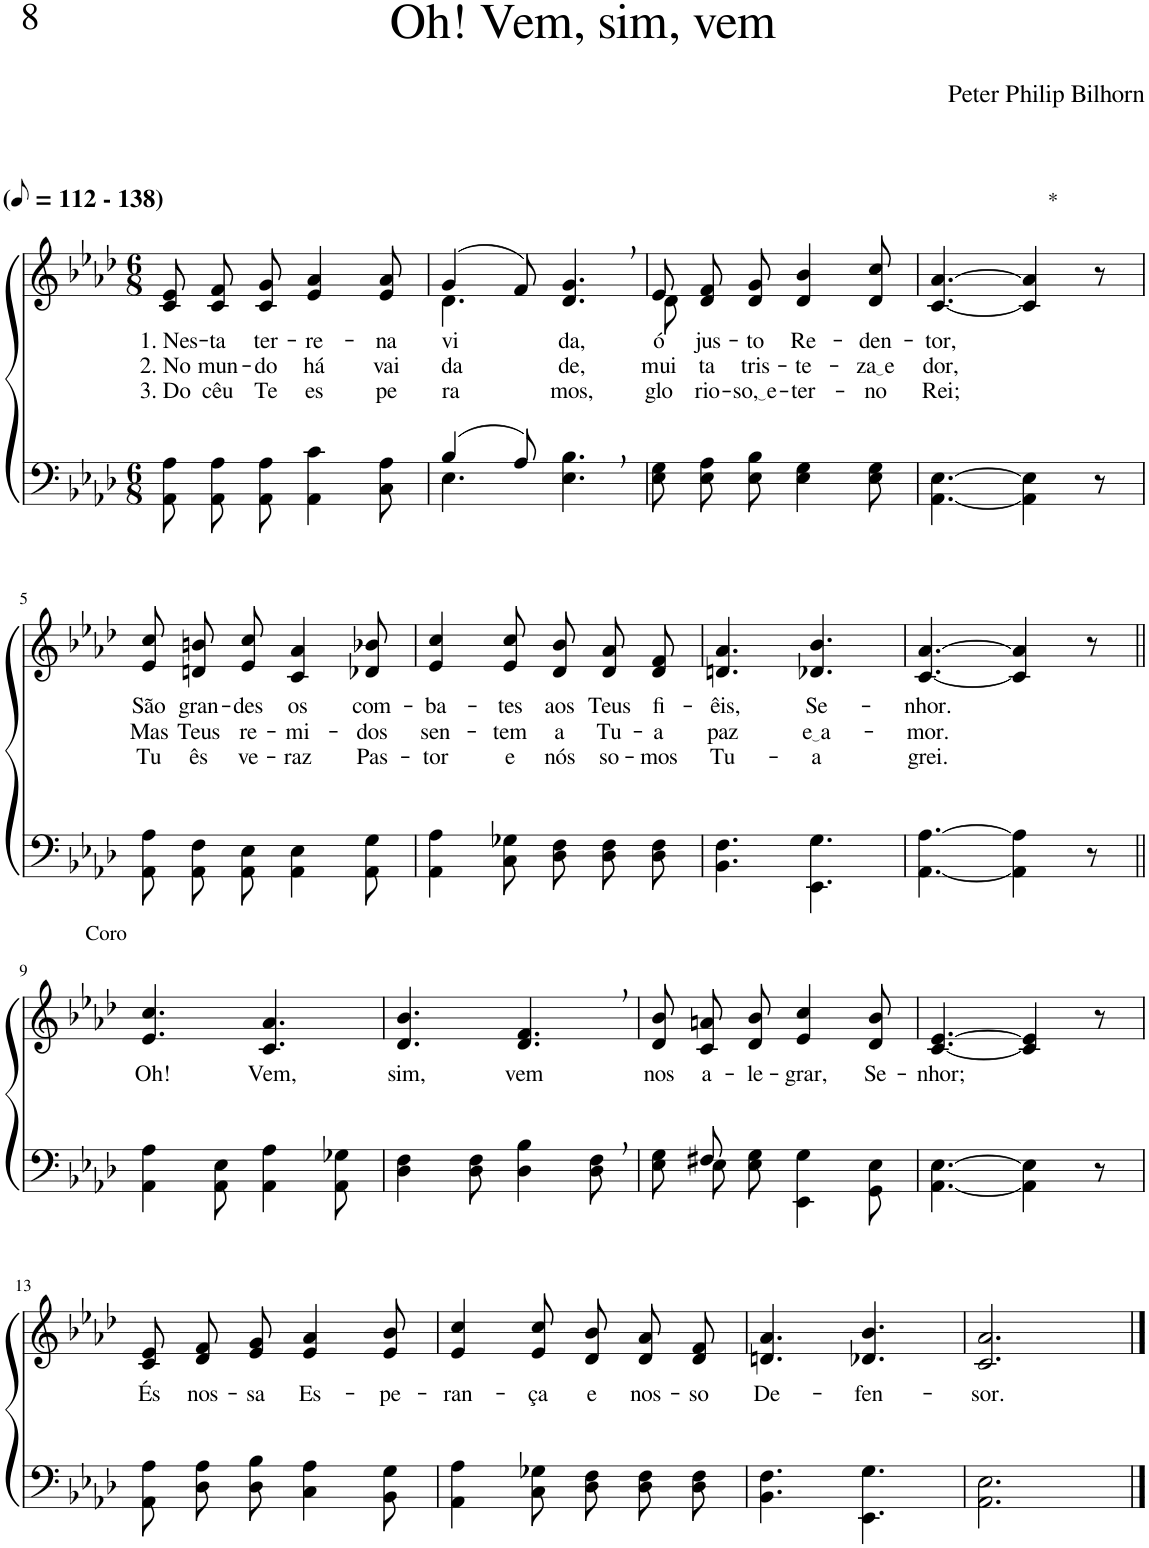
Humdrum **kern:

**kern	**kern	**text	**text	**text
*part2	*part1	*part1	*part1	*part1
*staff2	*staff1	*staff1	*staff1	*staff1
*I"Parte III e IV	*I"Parte I e II	*	*	*
*clefF4	*clefG2	*	*	*
*Trd-1c-2	*Trd-1c-2	*	*	*
*k[b-e-a-d-]	*k[b-e-a-d-]	*	*	*
*M6/8	*M6/8	*	*	*
*MM56	*MM56	*	*	*
=1	=1	=1	=1	=1
!	!LO:TX:a:B:t=(	!	!	!
!	!LO:TX:a:B:t=- 138)	!	!	!
!	!	!LO:LY:b	!LO:LY:b	!LO:LY:b
8AA-\ 8A-\L	8c/ 8e-/L	1. Nes-	2. No	3. Do
!	!	!LO:LY:b	!LO:LY:b	!LO:LY:b
8AA-\ 8A-\	8c/ 8f/	-ta	mun-	cêu
!	!	!LO:LY:b	!LO:LY:b	!LO:LY:b
8AA-\ 8A-\J	8c/ 8g/J	ter-	-do	Te
!	!	!LO:LY:b	!LO:LY:b	!LO:LY:b
4AA-\ 4c\	4e-/ 4a-/	-re-	há	es
!	!	!LO:LY:b	!LO:LY:b	!LO:LY:b
8C\ 8A-\	8e-/ 8a-/	-na	vai-	pe-
=2	=2	=2	=2	=2
*^	*^	*	*	*
!	!	!	!	!LO:LY:b	!LO:LY:b	!LO:LY:b
(4B-/	4.E-\	(4g/	4.d-\	vi-	-da-	-ra-
8A-/)	.	8f/)	.	.	.	.
!	!	!	!	!LO:LY:b	!LO:LY:b	!LO:LY:b
8ryy	4.E-\ 4.B-\	4.d-/, 4.g/,	4.ryy	-da,	-de,	-mos,
4ryy	.	.	.	.	.	.
*v	*v	*	*	*	*	*
=3	=3	=3	=3	=3	=3
!	!	!	!LO:LY:b	!LO:LY:b	!LO:LY:b
8E-\ 8G\L	8e-/L	8d-\	ó	mui-	glo
!	!	!	!LO:LY:b	!LO:LY:b	!LO:LY:b
8E-\ 8A-\	8d-/ 8f/	2ryy	jus-	-ta	rio-
!	!	!	!LO:LY:b	!LO:LY:b	!LO:LY:b
8E-\ 8B-\J	8d-/ 8g/J	.	-to	tris-	so, e
!	!	!	!LO:LY:b	!LO:LY:b	!LO:LY:b
4E-\ 4G\	4d-/ 4b-/	.	Re-	-te-	-ter-
!	!	!	!LO:LY:b	!LO:LY:b	!LO:LY:b
8E-\ 8G\	8d-/ 8cc/	8ryy	-den-	za e	-no
=4	=4	=4	=4	=4	=4
!	!	!	!LO:LY:b	!LO:LY:b	!LO:LY:b
*	*v	*v	*	*	*
[4.AA-\ [4.E-\	[4.c/ [4.a-/	-tor,	dor,	Rei;
!	!LO:TX:a:t=*	!	!	!
4AA-\] 4E-\]	4c/] 4a-/]	.	.	.
8r	8r	.	.	.
!!LO:LB:g=z
=5	=5	=5	=5	=5
!	!	!LO:LY:b	!LO:LY:b	!LO:LY:b
8AA-/ 8A-/L	8e-/ 8cc/L	São	Mas	Tu
!	!	!LO:LY:b	!LO:LY:b	!LO:LY:b
8AA-/ 8F/	8dn/ 8bn/	gran-	Teus	ês
!	!	!LO:LY:b	!LO:LY:b	!LO:LY:b
8AA-/ 8E-/J	8e-/ 8cc/J	-des	re-	ve-
!	!	!LO:LY:b	!LO:LY:b	!LO:LY:b
4AA-\ 4E-\	4c/ 4a-/	os	-mi-	-raz
!	!	!LO:LY:b	!LO:LY:b	!LO:LY:b
8AA-\ 8G\	8d-X/ 8b-X/	com-	-dos	Pas-
=6	=6	=6	=6	=6
!	!	!LO:LY:b	!LO:LY:b	!LO:LY:b
4AA-\ 4A-\	4e-/ 4cc/	-ba-	sen-	-tor
!	!	!LO:LY:b	!LO:LY:b	!LO:LY:b
8C\ 8G-X\	8e-/ 8cc/	-tes	-tem	e
!	!	!LO:LY:b	!LO:LY:b	!LO:LY:b
8D-\ 8F\L	8d-/ 8b-/L	aos	a	nós
!	!	!LO:LY:b	!LO:LY:b	!LO:LY:b
8D-\ 8F\	8d-/ 8a-/	Teus	Tu-	so-
!	!	!LO:LY:b	!LO:LY:b	!LO:LY:b
8D-\ 8F\J	8d-/ 8f/J	fi-	-a	-mos
=7	=7	=7	=7	=7
!	!	!LO:LY:b	!LO:LY:b	!LO:LY:b
4.BB-\ 4.F\	4.dn/ 4.a-/	-êis,	paz	Tu-
!	!	!LO:LY:b	!LO:LY:b	!LO:LY:b
4.EE-\ 4.G\	4.d-X/ 4.b-/	Se-	e a	-a
=8	=8	=8	=8	=8
!	!	!LO:LY:b	!LO:LY:b	!LO:LY:b
[4.AA-\ [4.A-\	[4.c/ [4.a-/	-nhor.	-mor.	grei.
4AA-\] 4A-\]	4c/] 4a-/]	.	.	.
8r	8r	.	.	.
!!LO:LB:g=z
=9||	=9||	=9||	=9||	=9||
!	!LO:TX:a:t=Coro	!	!	!
!	!	!LO:LY:b	!	!
4AA-\ 4A-\	4.e-/ 4.cc/	Oh!	.	.
8AA-\ 8E-\	.	.	.	.
!	!	!LO:LY:b	!	!
4AA-\ 4A-\	4.c/ 4.a-/	Vem,	.	.
8AA-\ 8G-X\	.	.	.	.
=10	=10	=10	=10	=10
!	!	!LO:LY:b	!	!
4D-\ 4F\	4.d-/ 4.b-/	sim,	.	.
8D-\ 8F\	.	.	.	.
!	!	!LO:LY:b	!	!
4D-\ 4B-\	4.d-/, 4.f/,	vem	.	.
8D-\, 8F\,	.	.	.	.
=11	=11	=11	=11	=11
*^	*	*	*	*
!	!	!	!LO:LY:b	!	!
8ryy	8E-\ 8G\L	8d-/ 8b-/L	nos	.	.
!	!	!	!LO:LY:b	!	!
8F#X/	8E-\	8c/ 8an/	a-	.	.
!	!	!	!LO:LY:b	!	!
2ryy	8E-\ 8G\J	8d-/ 8b-/J	-le-	.	.
!	!	!	!LO:LY:b	!	!
.	4EE-\ 4G\	4e-/ 4cc/	-grar,	.	.
!	!	!	!LO:LY:b	!	!
.	8GG\ 8E-\	8d-/ 8b-/	Se-	.	.
=12	=12	=12	=12	=12	=12
!	!	!	!LO:LY:b	!	!
*v	*v	*	*	*	*
[4.AA-\ [4.E-\	[4.c/ [4.e-/	-nhor;	.	.
4AA-\] 4E-\]	4c/] 4e-/]	.	.	.
8r	8r	.	.	.
!!LO:LB:g=z
=13	=13	=13	=13	=13
!	!	!LO:LY:b	!	!
8AA-\ 8A-\L	8c/ 8e-/L	És	.	.
!	!	!LO:LY:b	!	!
8D-\ 8A-\	8d-/ 8f/	nos-	.	.
!	!	!LO:LY:b	!	!
8D-\ 8B-\J	8e-/ 8g/J	-sa	.	.
!	!	!LO:LY:b	!	!
4C\ 4A-\	4e-/ 4a-/	Es-	.	.
!	!	!LO:LY:b	!	!
8BB-\ 8G\	8e-/ 8b-/	-pe-	.	.
=14	=14	=14	=14	=14
!	!	!LO:LY:b	!	!
4AA-\ 4A-\	4e-/ 4cc/	-ran-	.	.
!	!	!LO:LY:b	!	!
8C\ 8G-X\	8e-/ 8cc/	-ça	.	.
!	!	!LO:LY:b	!	!
8D-\ 8F\L	8d-/ 8b-/L	e	.	.
!	!	!LO:LY:b	!	!
8D-\ 8F\	8d-/ 8a-/	nos-	.	.
!	!	!LO:LY:b	!	!
8D-\ 8F\J	8d-/ 8f/J	-so	.	.
=15	=15	=15	=15	=15
!	!	!LO:LY:b	!	!
4.BB-\ 4.F\	4.dn/ 4.a-/	De-	.	.
!	!	!LO:LY:b	!	!
4.EE-\ 4.G\	4.d-X/ 4.b-/	-fen-	.	.
=16	=16	=16	=16	=16
!	!	!LO:LY:b	!	!
2.AA-\ 2.E-\	2.c/ 2.a-/	-sor.	.	.
==	==	==	==	==
*-	*-	*-	*-	*-
